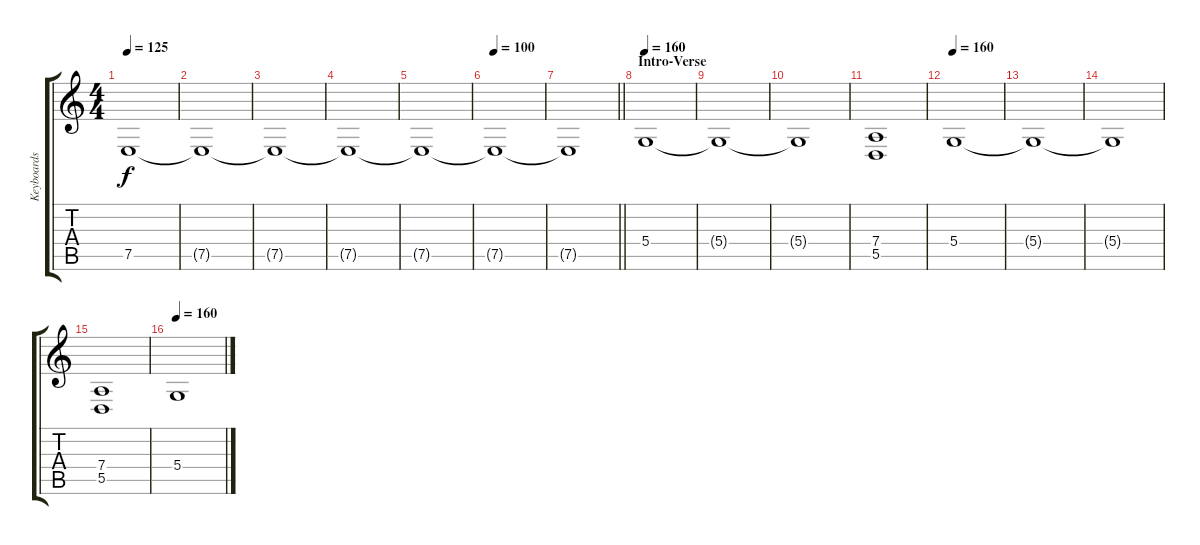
\track ("Keyboards" "Keyboards") {instrument stringensemble1}
\staff {score tabs}
\tuning (E4 B3 G3 D3 A2 E2) {hide}
\ts (4 4)
\tempo 125
\clef g2
\ks c
7.5{t}.1{dy f} |
7.5{t}.1 |
7.5{t}.1 |
7.5{t}.1 |
7.5{t}.1 |
\tempo 100
7.5{t}.1 |
\barLineRight lightlight
7.5{t}.1 |
\section ("" "Intro-Verse")
\tempo 160
5.4.1 |
5.4{t}.1 |
5.4{t}.1 |
(7.4 5.5).1 |
\tempo 160
5.4.1 |
5.4{t}.1 |
5.4{t}.1 |
(7.4 5.5).1 |
\tempo 160
5.4.1
